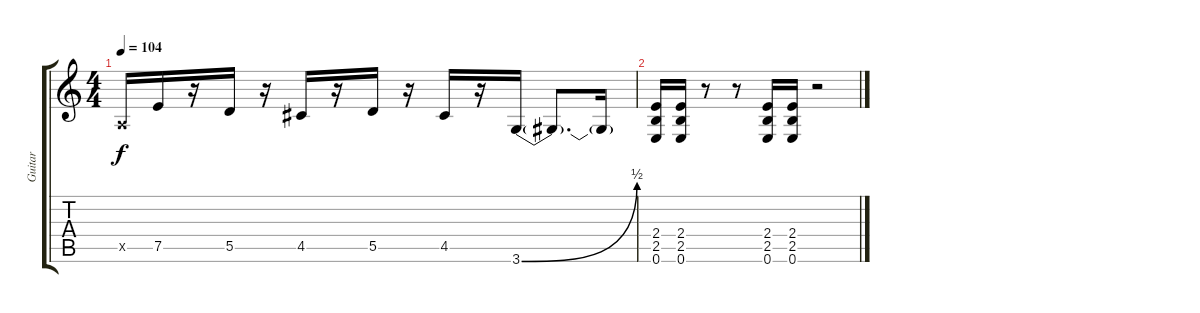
\track ("Guitar" "Guitar") {instrument distortionguitar}
\staff {score tabs}
\tuning (E4 B3 G3 D3 A2 E2) {hide}
\ts (4 4)
\tempo 104
\clef g2
\ks c
0.5{x}.16{dy f} 7.5.16 r.16 5.5.16 r.16 4.5.16 r.16 5.5.16 r.16 4.5.16 r.16 3.6{be (bend 0 0 60 2)}.16 3.6{t}.8{d} 3.6{t}.16 |
(2.4 2.5 0.6).16 (2.4 2.5 0.6).16 r.8 r.8 (2.4 2.5 0.6).16 (2.4 2.5 0.6).16 r.2
